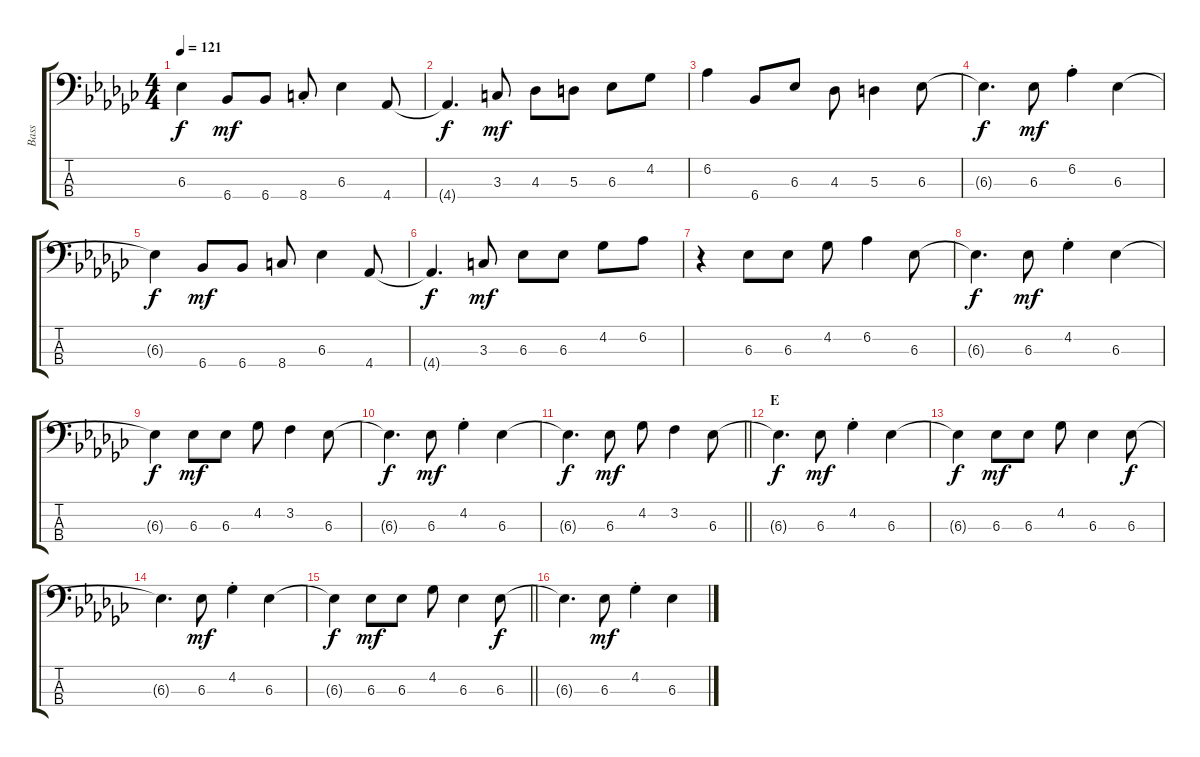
\track ("Bass" "Bass") {instrument electricbasspick}
\staff {score tabs}
\tuning (G2 D2 A1 E1) {hide}
\ts (4 4)
\tempo 121
\clef f4
\ks ebminor
6.3{t}.4{dy f} 6.4.8{dy mf} 6.4.8 8.4{st}.8 6.3.4 4.4.8 |
4.4{t}.4{d dy f} 3.3.8{dy mf} 4.3.8 5.3.8 6.3.8 4.2.8 |
6.2.4 6.4.8 6.3.8 4.3.8 5.3.4 6.3.8 |
6.3{t}.4{d dy f} 6.3.8{dy mf} 6.2{st}.4 6.3.4 |
6.3{t}.4{dy f} 6.4.8{dy mf} 6.4.8 8.4.8 6.3.4 4.4.8 |
4.4{t}.4{d dy f} 3.3.8{dy mf} 6.3.8 6.3.8 4.2.8 6.2.8 |
r.4 6.3.8 6.3.8 4.2.8 6.2.4 6.3.8 |
6.3{t}.4{d dy f} 6.3.8{dy mf} 4.2{st}.4 6.3.4 |
6.3{t}.4{dy f} 6.3.8{dy mf} 6.3.8 4.2.8 3.2.4 6.3.8 |
6.3{t}.4{d dy f} 6.3.8{dy mf} 4.2{st}.4 6.3.4 |
\barLineRight lightlight
6.3{t}.4{d dy f} 6.3.8{dy mf} 4.2.8 3.2.4 6.3.8 |
\section ("" "E")
6.3{t}.4{d dy f} 6.3.8{dy mf} 4.2{st}.4 6.3.4 |
6.3{t}.4{dy f} 6.3.8{dy mf} 6.3.8 4.2.8 6.3.4 6.3.8{dy f} |
6.3{t}.4{d} 6.3.8{dy mf} 4.2{st}.4 6.3.4 |
\barLineRight lightlight
6.3{t}.4{dy f} 6.3.8{dy mf} 6.3.8 4.2.8 6.3.4 6.3.8{dy f} |
6.3{t}.4{d} 6.3.8{dy mf} 4.2{st}.4 6.3.4
